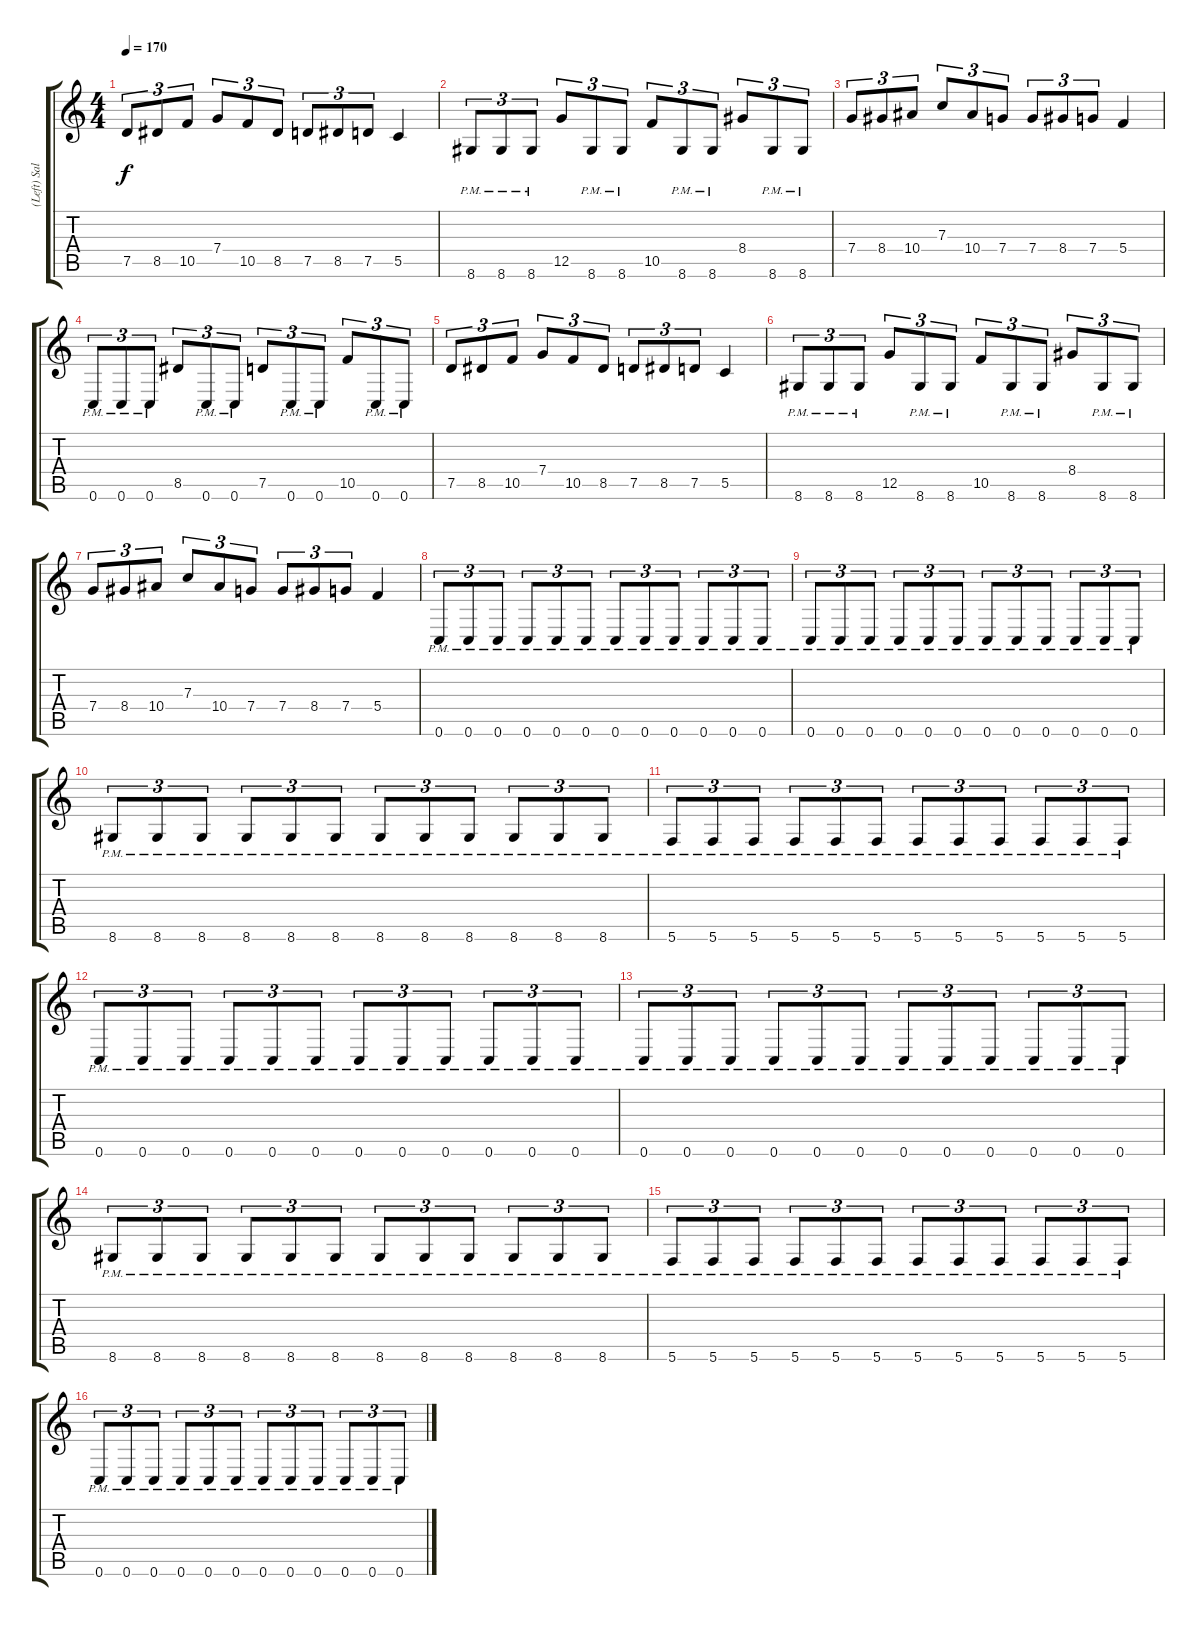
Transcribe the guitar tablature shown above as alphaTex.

\track ("(Left) Sal" "(Left) Sal") {instrument distortionguitar}
\staff {score tabs}
\tuning (D4 A3 F3 C3 G2 C2) {hide}
\ts (4 4)
\tempo 170
\clef g2
\ks c
7.5.8{tu (3 2) dy f} 8.5.8{tu (3 2)} 10.5.8{tu (3 2)} 7.4.8{tu (3 2)} 10.5.8{tu (3 2)} 8.5.8{tu (3 2)} 7.5.8{tu (3 2)} 8.5.8{tu (3 2)} 7.5.8{tu (3 2)} 5.5.4 |
8.6{pm}.8{tu (3 2)} 8.6{pm}.8{tu (3 2)} 8.6{pm}.8{tu (3 2)} 12.5.8{tu (3 2)} 8.6{pm}.8{tu (3 2)} 8.6{pm}.8{tu (3 2)} 10.5.8{tu (3 2)} 8.6{pm}.8{tu (3 2)} 8.6{pm}.8{tu (3 2)} 8.4.8{tu (3 2)} 8.6{pm}.8{tu (3 2)} 8.6{pm}.8{tu (3 2)} |
7.4.8{tu (3 2)} 8.4.8{tu (3 2)} 10.4.8{tu (3 2)} 7.3.8{tu (3 2)} 10.4.8{tu (3 2)} 7.4.8{tu (3 2)} 7.4.8{tu (3 2)} 8.4.8{tu (3 2)} 7.4.8{tu (3 2)} 5.4.4 |
0.6{pm}.8{tu (3 2)} 0.6{pm}.8{tu (3 2)} 0.6{pm}.8{tu (3 2)} 8.5.8{tu (3 2)} 0.6{pm}.8{tu (3 2)} 0.6{pm}.8{tu (3 2)} 7.5.8{tu (3 2)} 0.6{pm}.8{tu (3 2)} 0.6{pm}.8{tu (3 2)} 10.5.8{tu (3 2)} 0.6{pm}.8{tu (3 2)} 0.6{pm}.8{tu (3 2)} |
7.5.8{tu (3 2)} 8.5.8{tu (3 2)} 10.5.8{tu (3 2)} 7.4.8{tu (3 2)} 10.5.8{tu (3 2)} 8.5.8{tu (3 2)} 7.5.8{tu (3 2)} 8.5.8{tu (3 2)} 7.5.8{tu (3 2)} 5.5.4 |
8.6{pm}.8{tu (3 2)} 8.6{pm}.8{tu (3 2)} 8.6{pm}.8{tu (3 2)} 12.5.8{tu (3 2)} 8.6{pm}.8{tu (3 2)} 8.6{pm}.8{tu (3 2)} 10.5.8{tu (3 2)} 8.6{pm}.8{tu (3 2)} 8.6{pm}.8{tu (3 2)} 8.4.8{tu (3 2)} 8.6{pm}.8{tu (3 2)} 8.6{pm}.8{tu (3 2)} |
7.4.8{tu (3 2)} 8.4.8{tu (3 2)} 10.4.8{tu (3 2)} 7.3.8{tu (3 2)} 10.4.8{tu (3 2)} 7.4.8{tu (3 2)} 7.4.8{tu (3 2)} 8.4.8{tu (3 2)} 7.4.8{tu (3 2)} 5.4.4 |
0.6{pm}.8{tu (3 2) balance 8} 0.6{pm}.8{tu (3 2)} 0.6{pm}.8{tu (3 2)} 0.6{pm}.8{tu (3 2)} 0.6{pm}.8{tu (3 2)} 0.6{pm}.8{tu (3 2)} 0.6{pm}.8{tu (3 2)} 0.6{pm}.8{tu (3 2)} 0.6{pm}.8{tu (3 2)} 0.6{pm}.8{tu (3 2)} 0.6{pm}.8{tu (3 2)} 0.6{pm}.8{tu (3 2)} |
0.6{pm}.8{tu (3 2)} 0.6{pm}.8{tu (3 2)} 0.6{pm}.8{tu (3 2)} 0.6{pm}.8{tu (3 2)} 0.6{pm}.8{tu (3 2)} 0.6{pm}.8{tu (3 2)} 0.6{pm}.8{tu (3 2)} 0.6{pm}.8{tu (3 2)} 0.6{pm}.8{tu (3 2)} 0.6{pm}.8{tu (3 2)} 0.6{pm}.8{tu (3 2)} 0.6{pm}.8{tu (3 2)} |
8.6{pm}.8{tu (3 2)} 8.6{pm}.8{tu (3 2)} 8.6{pm}.8{tu (3 2)} 8.6{pm}.8{tu (3 2)} 8.6{pm}.8{tu (3 2)} 8.6{pm}.8{tu (3 2)} 8.6{pm}.8{tu (3 2)} 8.6{pm}.8{tu (3 2)} 8.6{pm}.8{tu (3 2)} 8.6{pm}.8{tu (3 2)} 8.6{pm}.8{tu (3 2)} 8.6{pm}.8{tu (3 2)} |
5.6{pm}.8{tu (3 2)} 5.6{pm}.8{tu (3 2)} 5.6{pm}.8{tu (3 2)} 5.6{pm}.8{tu (3 2)} 5.6{pm}.8{tu (3 2)} 5.6{pm}.8{tu (3 2)} 5.6{pm}.8{tu (3 2)} 5.6{pm}.8{tu (3 2)} 5.6{pm}.8{tu (3 2)} 5.6{pm}.8{tu (3 2)} 5.6{pm}.8{tu (3 2)} 5.6{pm}.8{tu (3 2)} |
0.6{pm}.8{tu (3 2)} 0.6{pm}.8{tu (3 2)} 0.6{pm}.8{tu (3 2)} 0.6{pm}.8{tu (3 2)} 0.6{pm}.8{tu (3 2)} 0.6{pm}.8{tu (3 2)} 0.6{pm}.8{tu (3 2)} 0.6{pm}.8{tu (3 2)} 0.6{pm}.8{tu (3 2)} 0.6{pm}.8{tu (3 2)} 0.6{pm}.8{tu (3 2)} 0.6{pm}.8{tu (3 2)} |
0.6{pm}.8{tu (3 2)} 0.6{pm}.8{tu (3 2)} 0.6{pm}.8{tu (3 2)} 0.6{pm}.8{tu (3 2)} 0.6{pm}.8{tu (3 2)} 0.6{pm}.8{tu (3 2)} 0.6{pm}.8{tu (3 2)} 0.6{pm}.8{tu (3 2)} 0.6{pm}.8{tu (3 2)} 0.6{pm}.8{tu (3 2)} 0.6{pm}.8{tu (3 2)} 0.6{pm}.8{tu (3 2)} |
8.6{pm}.8{tu (3 2)} 8.6{pm}.8{tu (3 2)} 8.6{pm}.8{tu (3 2)} 8.6{pm}.8{tu (3 2)} 8.6{pm}.8{tu (3 2)} 8.6{pm}.8{tu (3 2)} 8.6{pm}.8{tu (3 2)} 8.6{pm}.8{tu (3 2)} 8.6{pm}.8{tu (3 2)} 8.6{pm}.8{tu (3 2)} 8.6{pm}.8{tu (3 2)} 8.6{pm}.8{tu (3 2)} |
5.6{pm}.8{tu (3 2)} 5.6{pm}.8{tu (3 2)} 5.6{pm}.8{tu (3 2)} 5.6{pm}.8{tu (3 2)} 5.6{pm}.8{tu (3 2)} 5.6{pm}.8{tu (3 2)} 5.6{pm}.8{tu (3 2)} 5.6{pm}.8{tu (3 2)} 5.6{pm}.8{tu (3 2)} 5.6{pm}.8{tu (3 2)} 5.6{pm}.8{tu (3 2)} 5.6{pm}.8{tu (3 2)} |
0.6{pm}.8{tu (3 2)} 0.6{pm}.8{tu (3 2)} 0.6{pm}.8{tu (3 2)} 0.6{pm}.8{tu (3 2)} 0.6{pm}.8{tu (3 2)} 0.6{pm}.8{tu (3 2)} 0.6{pm}.8{tu (3 2)} 0.6{pm}.8{tu (3 2)} 0.6{pm}.8{tu (3 2)} 0.6{pm}.8{tu (3 2)} 0.6{pm}.8{tu (3 2)} 0.6{pm}.8{tu (3 2)}
